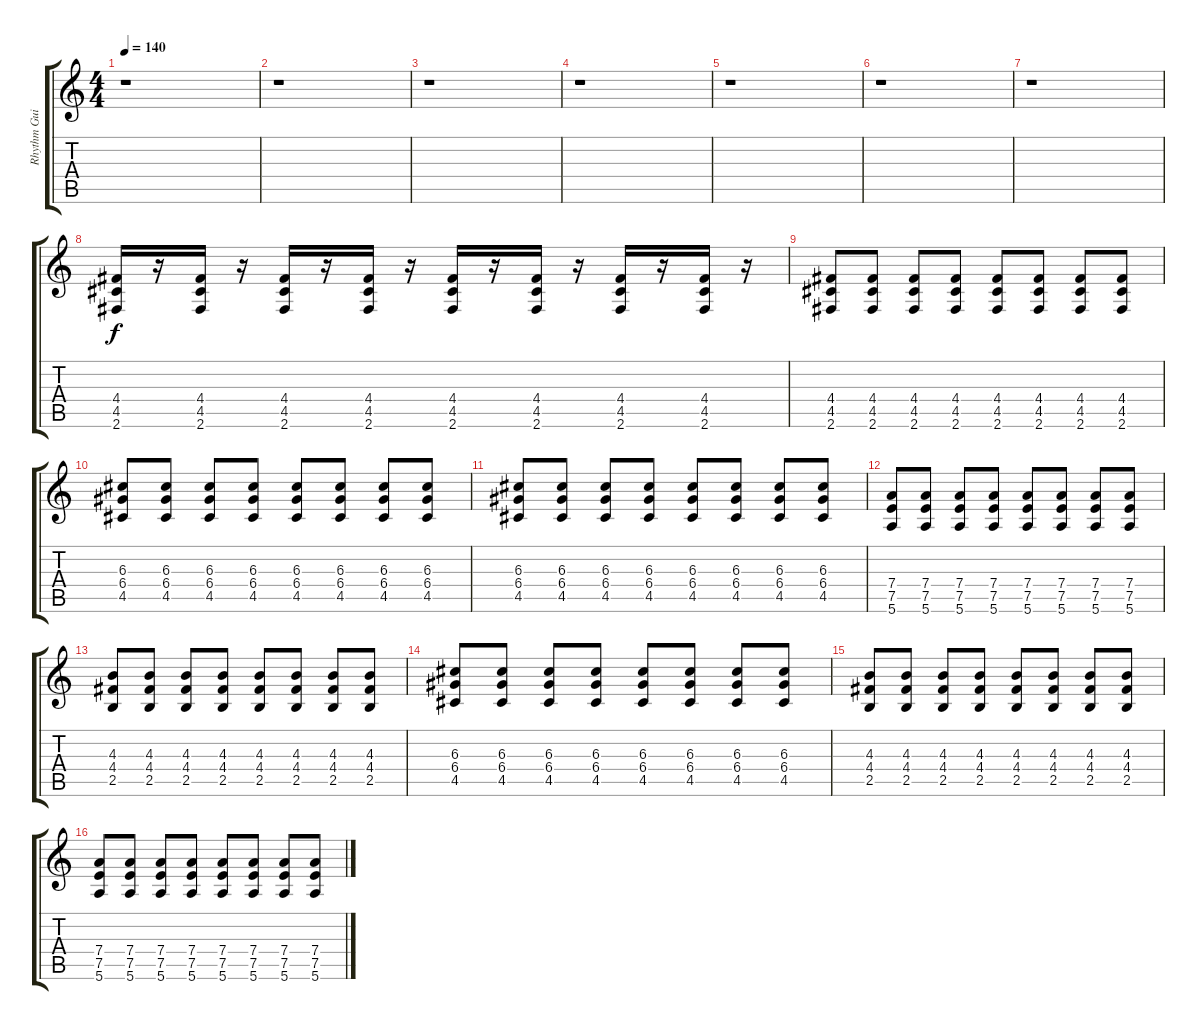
\track ("Rhythm Guitar" "Rhythm Gui") {instrument distortionguitar}
\staff {score tabs}
\tuning (E4 B3 G3 D3 A2 E2) {hide}
\ts (4 4)
\tempo 140
\clef g2
\ks c
r.1{dy f instrument distortionguitar} |
r.1 |
r.1 |
r.1 |
r.1 |
r.1 |
r.1 |
(4.4 4.5 2.6).16 r.16 (4.4 4.5 2.6).16 r.16 (4.4 4.5 2.6).16 r.16 (4.4 4.5 2.6).16 r.16 (4.4 4.5 2.6).16 r.16 (4.4 4.5 2.6).16 r.16 (4.4 4.5 2.6).16 r.16 (4.4 4.5 2.6).16 r.16 |
(4.4 4.5 2.6).8 (4.4 4.5 2.6).8 (4.4 4.5 2.6).8 (4.4 4.5 2.6).8 (4.4 4.5 2.6).8 (4.4 4.5 2.6).8 (4.4 4.5 2.6).8 (4.4 4.5 2.6).8 |
(6.3 6.4 4.5).8 (6.3 6.4 4.5).8 (6.3 6.4 4.5).8 (6.3 6.4 4.5).8 (6.3 6.4 4.5).8 (6.3 6.4 4.5).8 (6.3 6.4 4.5).8 (6.3 6.4 4.5).8 |
(6.3 6.4 4.5).8 (6.3 6.4 4.5).8 (6.3 6.4 4.5).8 (6.3 6.4 4.5).8 (6.3 6.4 4.5).8 (6.3 6.4 4.5).8 (6.3 6.4 4.5).8 (6.3 6.4 4.5).8 |
(7.4 7.5 5.6).8 (7.4 7.5 5.6).8 (7.4 7.5 5.6).8 (7.4 7.5 5.6).8 (7.4 7.5 5.6).8 (7.4 7.5 5.6).8 (7.4 7.5 5.6).8 (7.4 7.5 5.6).8 |
(4.3 4.4 2.5).8 (4.3 4.4 2.5).8 (4.3 4.4 2.5).8 (4.3 4.4 2.5).8 (4.3 4.4 2.5).8 (4.3 4.4 2.5).8 (4.3 4.4 2.5).8 (4.3 4.4 2.5).8 |
(6.3 6.4 4.5).8 (6.3 6.4 4.5).8 (6.3 6.4 4.5).8 (6.3 6.4 4.5).8 (6.3 6.4 4.5).8 (6.3 6.4 4.5).8 (6.3 6.4 4.5).8 (6.3 6.4 4.5).8 |
(4.3 4.4 2.5).8 (4.3 4.4 2.5).8 (4.3 4.4 2.5).8 (4.3 4.4 2.5).8 (4.3 4.4 2.5).8 (4.3 4.4 2.5).8 (4.3 4.4 2.5).8 (4.3 4.4 2.5).8 |
(7.4 7.5 5.6).8 (7.4 7.5 5.6).8 (7.4 7.5 5.6).8 (7.4 7.5 5.6).8 (7.4 7.5 5.6).8 (7.4 7.5 5.6).8 (7.4 7.5 5.6).8 (7.4 7.5 5.6).8
